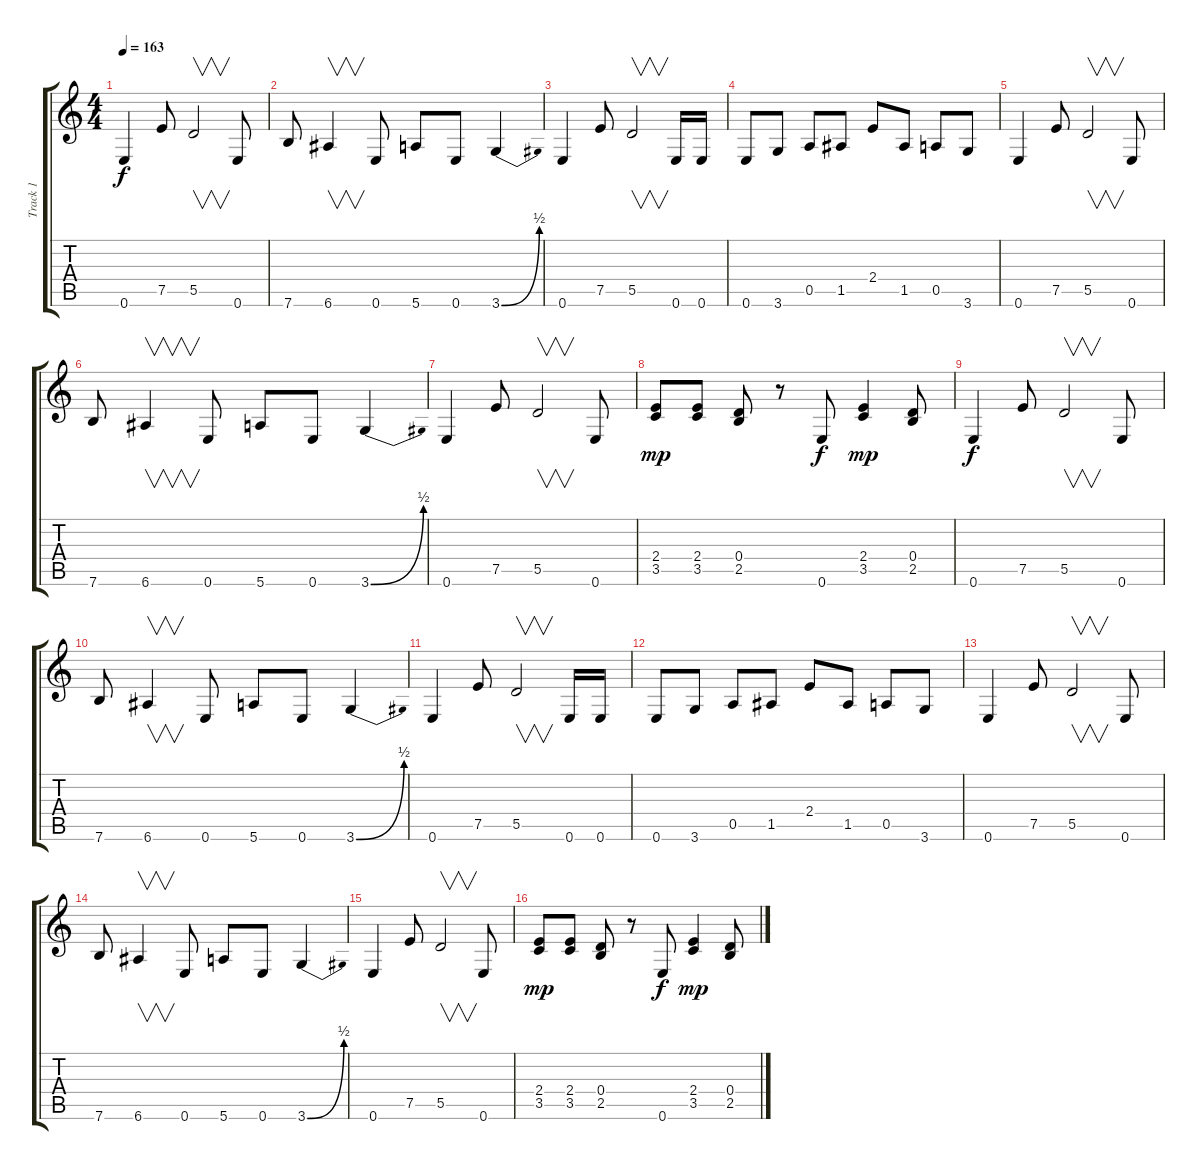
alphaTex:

\track ("Track 1" "Track 1") {instrument overdrivenguitar}
\staff {score tabs}
\tuning (E4 B3 G3 D3 A2 E2) {hide}
\ts (4 4)
\tempo 163
\tempo 135
\tempo 163
\clef g2
\ks c
0.6.4{dy f instrument overdrivenguitar} 7.5.8 5.5.2{v} 0.6.8 |
7.6.8 6.6.4{v} 0.6.8 5.6.8 0.6.8 3.6{be (bend 0 0 60 2)}.4 |
0.6.4 7.5.8 5.5.2{v} 0.6.16 0.6.16 |
0.6.8 3.6.8 0.5.8 1.5.8 2.4.8 1.5.8 0.5.8 3.6.8 |
0.6.4 7.5.8 5.5.2{v} 0.6.8 |
7.6.8 6.6.4{v} 0.6.8 5.6.8 0.6.8 3.6{be (bend 0 0 60 2)}.4 |
0.6.4 7.5.8 5.5.2{v} 0.6.8 |
(2.4 3.5).8{dy mp} (2.4 3.5).8 (0.4 2.5).8 r.8 0.6.8{dy f} (2.4 3.5).4{dy mp} (0.4 2.5).8 |
0.6.4{dy f} 7.5.8 5.5.2{v} 0.6.8 |
7.6.8 6.6.4{v} 0.6.8 5.6.8 0.6.8 3.6{be (bend 0 0 60 2)}.4 |
0.6.4 7.5.8 5.5.2{v} 0.6.16 0.6.16 |
0.6.8 3.6.8 0.5.8 1.5.8 2.4.8 1.5.8 0.5.8 3.6.8 |
0.6.4 7.5.8 5.5.2{v} 0.6.8 |
7.6.8 6.6.4{v} 0.6.8 5.6.8 0.6.8 3.6{be (bend 0 0 60 2)}.4 |
0.6.4 7.5.8 5.5.2{v} 0.6.8 |
(2.4 3.5).8{dy mp} (2.4 3.5).8 (0.4 2.5).8 r.8 0.6.8{dy f} (2.4 3.5).4{dy mp} (0.4 2.5).8
